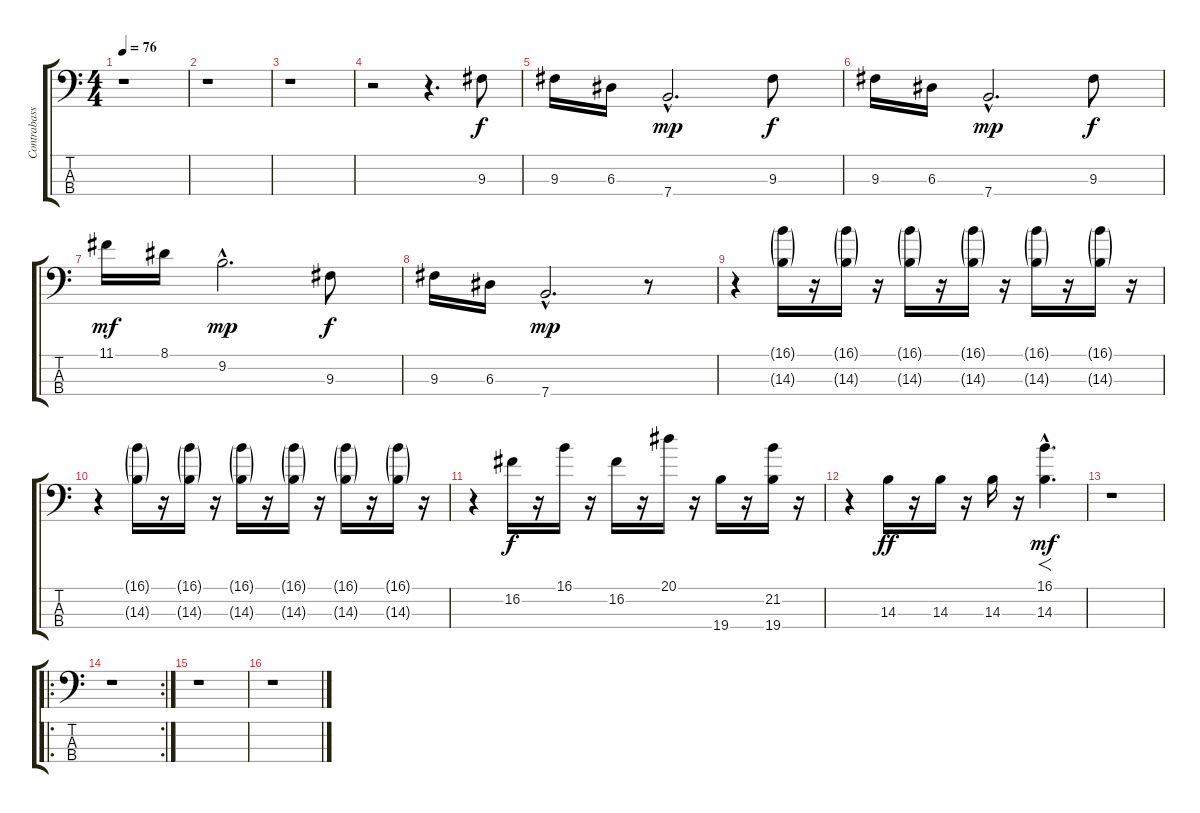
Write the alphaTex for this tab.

\track ("Contrabass" "Contrabass") {instrument contrabass}
\staff {score tabs}
\tuning (G2 D2 A1 E1) {hide}
\ts (4 4)
\tempo 76
\clef f4
\ks c
r.1{dy f instrument contrabass} |
r.1 |
r.1 |
r.2 r.4{d} 9.3.8 |
9.3.16 6.3.16 7.4{hac}.2{d dy mp} 9.3.8{dy f} |
9.3.16 6.3.16 7.4{hac}.2{d dy mp} 9.3.8{dy f} |
11.1.16{dy mf} 8.1.16 9.2{hac}.2{d dy mp} 9.3.8{dy f} |
9.3.16 6.3.16 7.4{hac}.2{d dy mp} r.8 |
r.4 (16.1{g} 14.3{g}).16 r.16 (16.1{g} 14.3{g}).16 r.16 (16.1{g} 14.3{g}).16 r.16 (16.1{g} 14.3{g}).16 r.16 (16.1{g} 14.3{g}).16 r.16 (16.1{g} 14.3{g}).16 r.16 |
r.4 (16.1{g} 14.3{g}).16 r.16 (16.1{g} 14.3{g}).16 r.16 (16.1{g} 14.3{g}).16 r.16 (16.1{g} 14.3{g}).16 r.16 (16.1{g} 14.3{g}).16 r.16 (16.1{g} 14.3{g}).16 r.16 |
r.4 16.2.16{dy f} r.16 16.1.16{balance 4} r.16 16.2.16{balance 8} r.16 20.1.16{balance 12} r.16 19.4.16{balance 8} r.16 (21.2 19.4).16 r.16 |
r.4 14.3.16{dy ff} r.16 14.3.16 r.16 14.3.16 r.16 (16.1{hac} 14.3{hac}).4{f d dy mf volume 11} |
r.1 |
\ro
\rc 2
r.1 |
r.1 |
r.1
